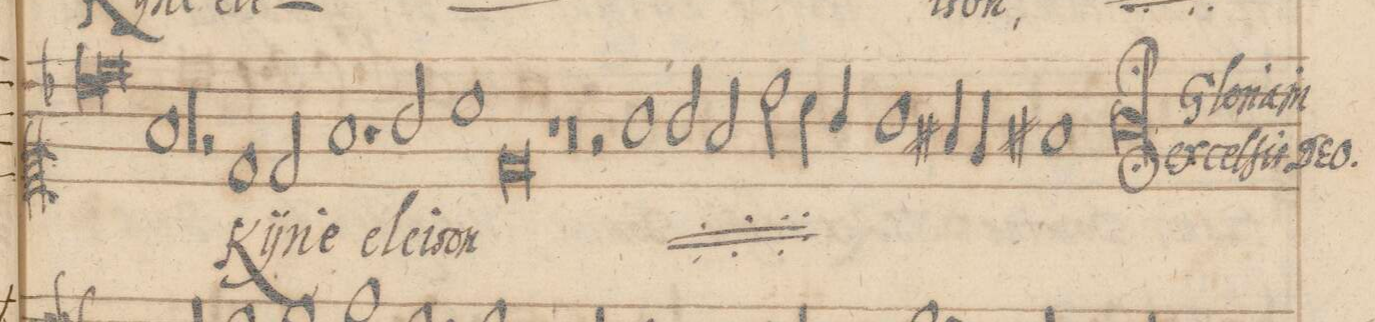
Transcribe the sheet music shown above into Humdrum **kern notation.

**kern	**text
*I"DISCANTVS	*
*clefC1	*
*k[b-]	*
*met(C|)	*
*M2/1	*
*lig	*
1b-	-lei-
=48-	=48-
1cc	.
*Xlig	*
1f	-son,
*	*Xij
=49-	=49-
00r	.
=50-	=50-
=51-	=51-
2r	.
1d	Kÿ-
2d/	-ri-
=52-	=52-
1.f	-e
2g/	e-
=53-	=53-
1a	-lei-
0d	-son
=54-	=54-
1r	.
=55-	=55-
0r	.
=56-	=56-
2r	.
*	*ij
1g	Kÿ-
2g/	-ri-
=57-	=57-
2f/	-e
2b-\	e-
4a\	-le-
4g/	.
1g\	.
=58-	=58-
4f#X/	.
4e/	.
1f#	-i-
=59-	=59-
00.g;;/	-son
=60-	=60-
=61-	=61-
*	*Xij
==	==
*-	*-
